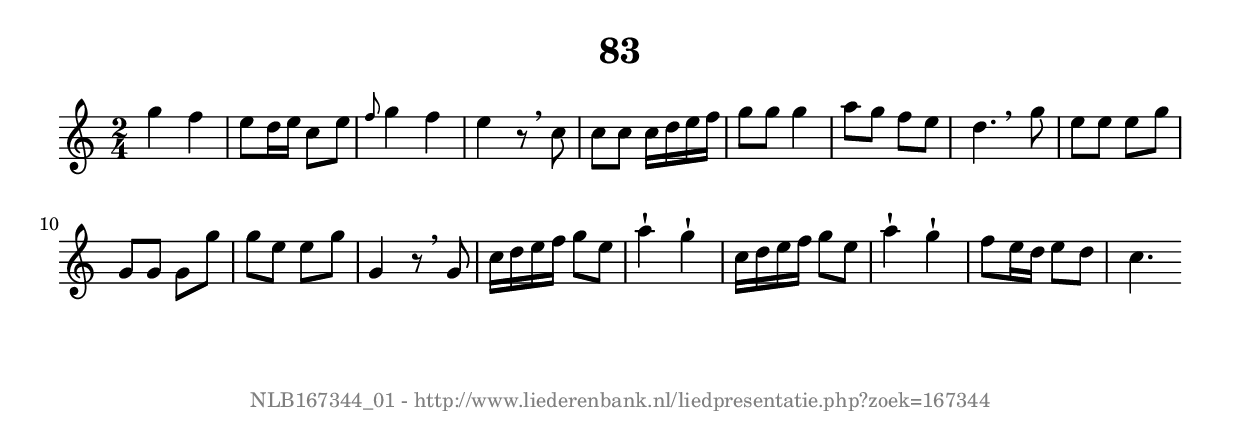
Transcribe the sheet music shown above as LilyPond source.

%
% produced by wce2krn 1.64 (7 June 2014)
%
\version"2.16"
#(append! paper-alist '(("long" . (cons (* 210 mm) (* 2000 mm)))))
#(set-default-paper-size "long")
sb = {\breathe}
mBreak = {\breathe }
bBreak = {\breathe }
x = {\once\override NoteHead #'style = #'cross }
gl=\glissando
itime={\override Staff.TimeSignature #'stencil = ##f }
ficta = {\once\set suggestAccidentals = ##t}
fine = {\once\override Score.RehearsalMark #'self-alignment-X = #1 \mark \markup {\italic{Fine}}}
dc = {\once\override Score.RehearsalMark #'self-alignment-X = #1 \mark \markup {\italic{D.C.}}}
dcf = {\once\override Score.RehearsalMark #'self-alignment-X = #1 \mark \markup {\italic{D.C. al Fine}}}
dcc = {\once\override Score.RehearsalMark #'self-alignment-X = #1 \mark \markup {\italic{D.C. al Coda}}}
ds = {\once\override Score.RehearsalMark #'self-alignment-X = #1 \mark \markup {\italic{D.S.}}}
dsf = {\once\override Score.RehearsalMark #'self-alignment-X = #1 \mark \markup {\italic{D.S. al Fine}}}
dsc = {\once\override Score.RehearsalMark #'self-alignment-X = #1 \mark \markup {\italic{D.S. al Coda}}}
pv = {\set Score.repeatCommands = #'((volta "1"))}
sv = {\set Score.repeatCommands = #'((volta "2"))}
tv = {\set Score.repeatCommands = #'((volta "3"))}
qv = {\set Score.repeatCommands = #'((volta "4"))}
xv = {\set Score.repeatCommands = #'((volta #f))}
\header{ tagline = ""
title = "83"
}
\score {{
\key c \major
\relative g''
{
\set melismaBusyProperties = #'()
\time 2/4
\tempo 4=120
\override Score.MetronomeMark #'transparent = ##t
\override Score.RehearsalMark #'break-visibility = #(vector #t #t #f)
g4 f e8 d16 e c8 e \grace { f8 } g4 f e r8 \sb c c c c16 d e f g8 g g4 a8 g f e d4. \bar ":|:" \bBreak
g8 e e e g g, g g g'g e e g g,4 r8 \sb g c16 d e f g8 e a4^\staccatissimo g^\staccatissimo c,16 d e f g8 e a4^\staccatissimo g^\staccatissimo f8 e16 d e8 d c4. \bar ":|"
 }}
 \midi { }
 \layout {
            indent = 0.0\cm
}
}
\markup { \vspace #0 } \markup { \with-color #grey \fill-line { \center-column { \smaller "NLB167344_01 - http://www.liederenbank.nl/liedpresentatie.php?zoek=167344" } } }
